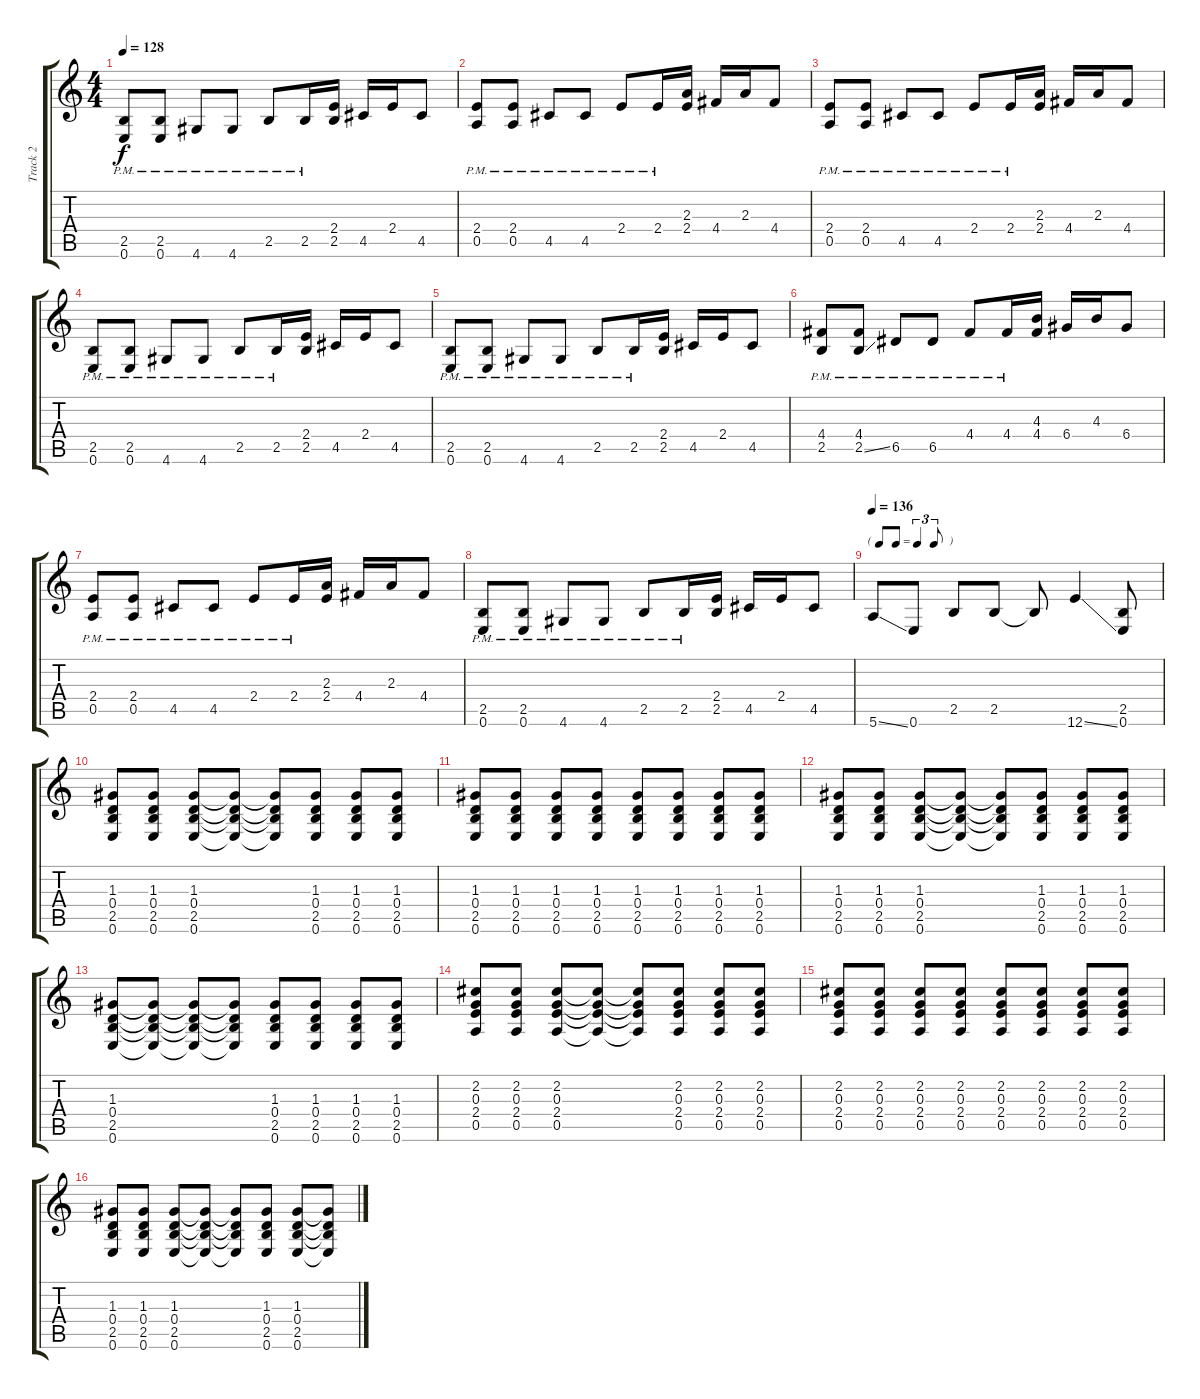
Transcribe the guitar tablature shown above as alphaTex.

\track ("Track 2" "Track 2") {instrument electricguitarjazz}
\staff {score tabs}
\tuning (E4 B3 G3 D3 A2 E2) {hide}
\ts (4 4)
\tempo 128
\clef g2
\ks c
(2.5{pm} 0.6{pm}).8{dy f} (2.5{pm} 0.6{pm}).8 4.6{pm}.8 4.6{pm}.8 2.5{pm}.8 2.5{pm}.16 (2.4 2.5).16 4.5.16 2.4.16 4.5.8 |
(2.4{pm} 0.5{pm}).8 (2.4{pm} 0.5{pm}).8 4.5{pm}.8 4.5{pm}.8 2.4{pm}.8 2.4{pm}.16 (2.3 2.4).16 4.4.16 2.3.16 4.4.8 |
(2.4{pm} 0.5{pm}).8 (2.4{pm} 0.5{pm}).8 4.5{pm}.8 4.5{pm}.8 2.4{pm}.8 2.4{pm}.16 (2.3 2.4).16 4.4.16 2.3.16 4.4.8 |
(2.5{pm} 0.6{pm}).8 (2.5{pm} 0.6{pm}).8 4.6{pm}.8 4.6{pm}.8 2.5{pm}.8 2.5{pm}.16 (2.4 2.5).16 4.5.16 2.4.16 4.5.8 |
(2.5{pm} 0.6{pm}).8 (2.5{pm} 0.6{pm}).8 4.6{pm}.8 4.6{pm}.8 2.5{pm}.8 2.5{pm}.16 (2.4 2.5).16 4.5.16 2.4.16 4.5.8 |
(4.4{pm} 2.5{pm}).8 (4.4{pm} 2.5{ss pm}).8 6.5{pm}.8 6.5{pm}.8 4.4{pm}.8 4.4{pm}.16 (4.3 4.4).16 6.4.16 4.3.16 6.4.8 |
(2.4{pm} 0.5{pm}).8 (2.4{pm} 0.5{pm}).8 4.5{pm}.8 4.5{pm}.8 2.4{pm}.8 2.4{pm}.16 (2.3 2.4).16 4.4.16 2.3.16 4.4.8 |
(2.5{pm} 0.6{pm}).8 (2.5{pm} 0.6{pm}).8 4.6{pm}.8 4.6{pm}.8 2.5{pm}.8 2.5{pm}.16 (2.4 2.5).16 4.5.16 2.4.16 4.5.8 |
\tf triplet8th
\tempo 136
5.6{ss}.8 0.6.8 2.5.8 2.5.8 2.5{t}.8 12.6{ss}.4 (2.5 0.6).8 |
(1.3 0.4 2.5 0.6).8 (1.3 0.4 2.5 0.6).8 (1.3 0.4 2.5 0.6).8 (1.3{t} 0.4{t} 2.5{t} 0.6{t}).8 (1.3{t} 0.4{t} 2.5{t} 0.6{t}).8 (1.3 0.4 2.5 0.6).8 (1.3 0.4 2.5 0.6).8 (1.3 0.4 2.5 0.6).8 |
(1.3 0.4 2.5 0.6).8 (1.3 0.4 2.5 0.6).8 (1.3 0.4 2.5 0.6).8 (1.3 0.4 2.5 0.6).8 (1.3 0.4 2.5 0.6).8 (1.3 0.4 2.5 0.6).8 (1.3 0.4 2.5 0.6).8 (1.3 0.4 2.5 0.6).8 |
(1.3 0.4 2.5 0.6).8 (1.3 0.4 2.5 0.6).8 (1.3 0.4 2.5 0.6).8 (1.3{t} 0.4{t} 2.5{t} 0.6{t}).8 (1.3{t} 0.4{t} 2.5{t} 0.6{t}).8 (1.3 0.4 2.5 0.6).8 (1.3 0.4 2.5 0.6).8 (1.3 0.4 2.5 0.6).8 |
(1.3 0.4 2.5 0.6).8 (1.3{t} 0.4{t} 2.5{t} 0.6{t}).8 (1.3{t} 0.4{t} 2.5{t} 0.6{t}).8 (1.3{t} 0.4{t} 2.5{t} 0.6{t}).8 (1.3 0.4 2.5 0.6).8 (1.3 0.4 2.5 0.6).8 (1.3 0.4 2.5 0.6).8 (1.3 0.4 2.5 0.6).8 |
(2.2 0.3 2.4 0.5).8 (2.2 0.3 2.4 0.5).8 (2.2 0.3 2.4 0.5).8 (2.2{t} 0.3{t} 2.4{t} 0.5{t}).8 (2.2{t} 0.3{t} 2.4{t} 0.5{t}).8 (2.2 0.3 2.4 0.5).8 (2.2 0.3 2.4 0.5).8 (2.2 0.3 2.4 0.5).8 |
(2.2 0.3 2.4 0.5).8 (2.2 0.3 2.4 0.5).8 (2.2 0.3 2.4 0.5).8 (2.2 0.3 2.4 0.5).8 (2.2 0.3 2.4 0.5).8 (2.2 0.3 2.4 0.5).8 (2.2 0.3 2.4 0.5).8 (2.2 0.3 2.4 0.5).8 |
(1.3 0.4 2.5 0.6).8 (1.3 0.4 2.5 0.6).8 (1.3 0.4 2.5 0.6).8 (1.3{t} 0.4{t} 2.5{t} 0.6{t}).8 (1.3{t} 0.4{t} 2.5{t} 0.6{t}).8 (1.3 0.4 2.5 0.6).8 (1.3 0.4 2.5 0.6).8 (1.3{t} 0.4{t} 2.5{t} 0.6{t}).8
